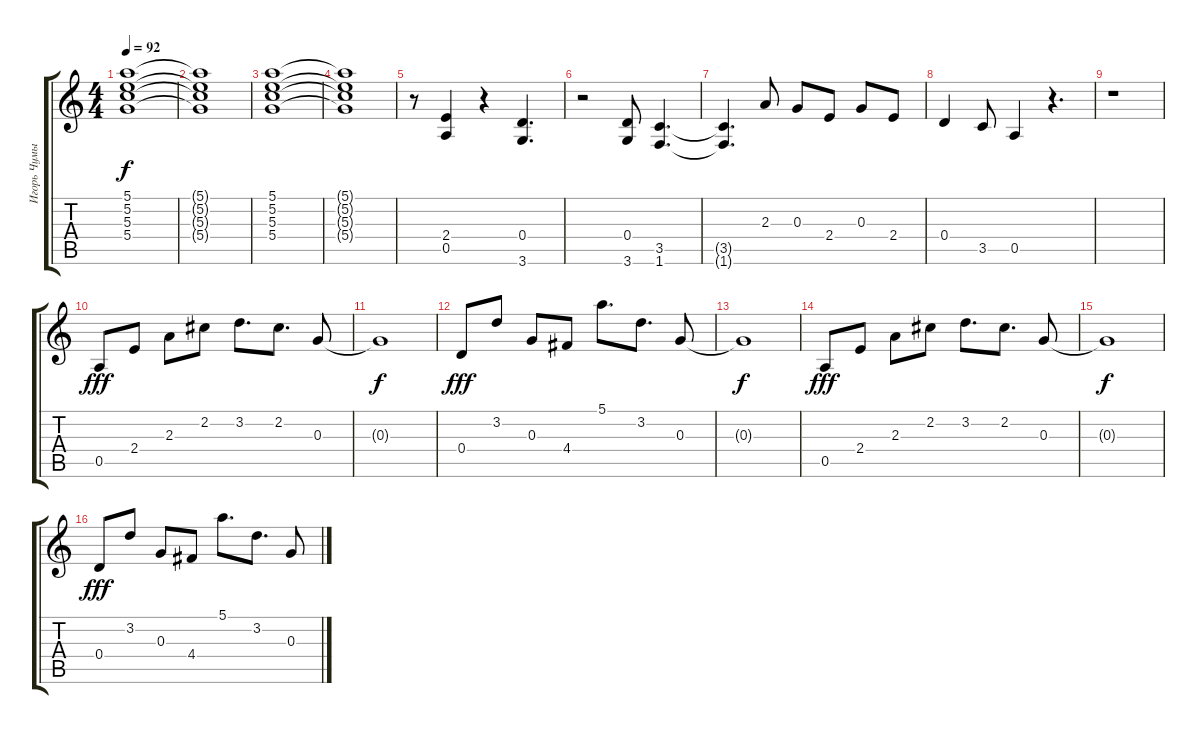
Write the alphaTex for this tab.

\track ("Игорь Чумычкин" "Игорь Чумы") {instrument electricguitarclean}
\staff {score tabs}
\tuning (E4 B3 G3 D3 A2 E2) {hide}
\ts (4 4)
\tempo 92
\clef g2
\ks c
(5.1 5.2 5.3 5.4).1{dy f} |
(5.1{t} 5.2{t} 5.3{t} 5.4{t}).1 |
(5.1 5.2 5.3 5.4).1 |
(5.1{t} 5.2{t} 5.3{t} 5.4{t}).1 |
r.8 (2.4 0.5).4 r.4 (0.4 3.6).4{d} |
r.2 (0.4 3.6).8 (3.5 1.6).4{d} |
(3.5{t} 1.6{t}).4{d} 2.3.8 0.3.8 2.4.8 0.3.8 2.4.8 |
0.4.4 3.5.8 0.5.4 r.4{d} |
r.1 |
0.5.8{dy fff instrument electricguitarclean} 2.4.8 2.3.8 2.2.8 3.2.8{d} 2.2.8{d} 0.3.8 |
0.3{t}.1{dy f} |
0.4.8{dy fff} 3.2.8 0.3.8 4.4.8 5.1.8{d} 3.2.8{d} 0.3.8 |
0.3{t}.1{dy f} |
0.5.8{dy fff} 2.4.8 2.3.8 2.2.8 3.2.8{d} 2.2.8{d} 0.3.8 |
0.3{t}.1{dy f} |
0.4.8{dy fff} 3.2.8 0.3.8 4.4.8 5.1.8{d} 3.2.8{d} 0.3.8
